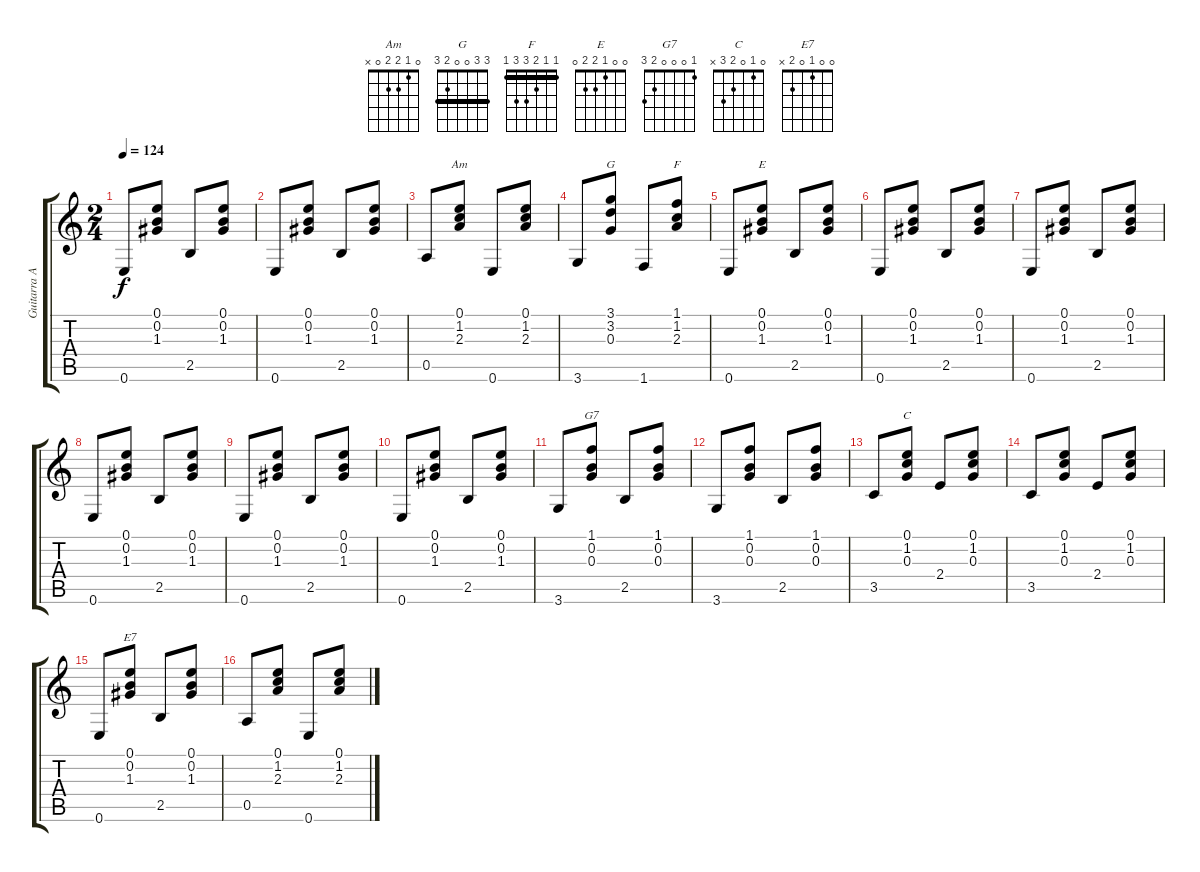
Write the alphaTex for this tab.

\track ("Guitarra Acompañante" "Guitarra A") {instrument acousticguitarnylon}
\staff {score tabs}
\tuning (E4 B3 G3 D3 A2 E2) {hide}
\chord ("Am" 0 1 2 2 0 x)
\chord ("G" 3 3 0 0 2 3) {barre 3}
\chord ("F" 1 1 2 3 3 1) {barre 1}
\chord ("E" 0 0 1 2 2 0)
\chord ("G7" 1 0 0 0 2 3)
\chord ("C" 0 1 0 2 3 x)
\chord ("E7" 0 0 1 0 2 x)
\ts (2 4)
\tempo 124
\clef g2
\ks c
0.6.8{dy f} (0.1 0.2 1.3).8 2.5.8 (0.1 0.2 1.3).8 |
0.6.8 (0.1 0.2 1.3).8 2.5.8 (0.1 0.2 1.3).8 |
0.5.8 (0.1 1.2 2.3).8{ch "Am"} 0.6.8 (0.1 1.2 2.3).8 |
3.6.8 (3.1 3.2 0.3).8{ch "G"} 1.6.8 (1.1 1.2 2.3).8{ch "F"} |
0.6.8 (0.1 0.2 1.3).8{ch "E"} 2.5.8 (0.1 0.2 1.3).8 |
0.6.8 (0.1 0.2 1.3).8 2.5.8 (0.1 0.2 1.3).8 |
0.6.8 (0.1 0.2 1.3).8 2.5.8 (0.1 0.2 1.3).8 |
0.6.8 (0.1 0.2 1.3).8 2.5.8 (0.1 0.2 1.3).8 |
0.6.8 (0.1 0.2 1.3).8 2.5.8 (0.1 0.2 1.3).8 |
0.6.8 (0.1 0.2 1.3).8 2.5.8 (0.1 0.2 1.3).8 |
3.6.8 (1.1 0.2 0.3).8{ch "G7"} 2.5.8 (1.1 0.2 0.3).8 |
3.6.8 (1.1 0.2 0.3).8 2.5.8 (1.1 0.2 0.3).8 |
3.5.8 (0.1 1.2 0.3).8{ch "C"} 2.4.8 (0.1 1.2 0.3).8 |
3.5.8 (0.1 1.2 0.3).8 2.4.8 (0.1 1.2 0.3).8 |
0.6.8 (0.1 0.2 1.3).8{ch "E7"} 2.5.8 (0.1 0.2 1.3).8 |
0.5.8 (0.1 1.2 2.3).8 0.6.8 (0.1 1.2 2.3).8
